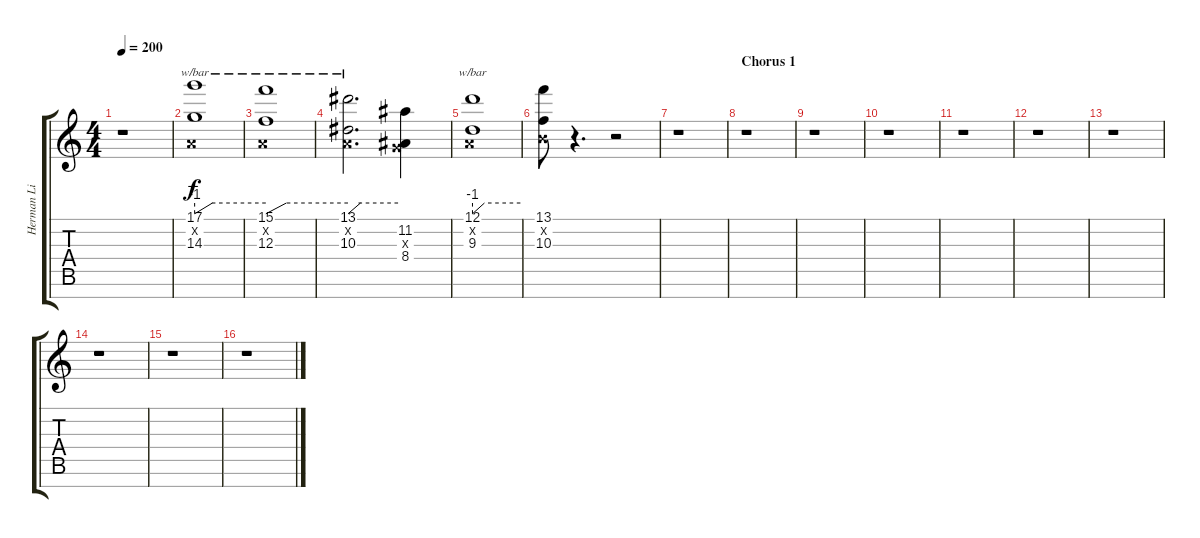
\track ("Herman Li | Overdub" "Herman Li ") {instrument distortionguitar}
\staff {score tabs}
\tuning (E4 B3 G3 D3 A2 E2 B1) {hide}
\ts (4 4)
\tempo 200
\clef g2
\ks c
r.1{dy f} |
(17.1 0.2{x} 14.3).1{tbe (custom default 0 -4 15 0 60 0)} |
(15.1 0.2{x} 12.3).1{tbe (custom default 0 -4 15 0 60 0)} |
(13.1 0.2{x} 10.3).2{d tbe (custom default 0 -4 15 0 60 0)} (11.2 0.3{x} 8.4).4 |
(12.1 0.2{x} 9.3).1{tbe (custom default 0 -4 15 0 60 0)} |
(13.1 0.2{x} 10.3).8 r.4{d} r.2 |
r.1 |
\section ("" "Chorus 1")
r.1 |
r.1 |
r.1 |
r.1 |
r.1 |
r.1 |
r.1 |
r.1 |
r.1
